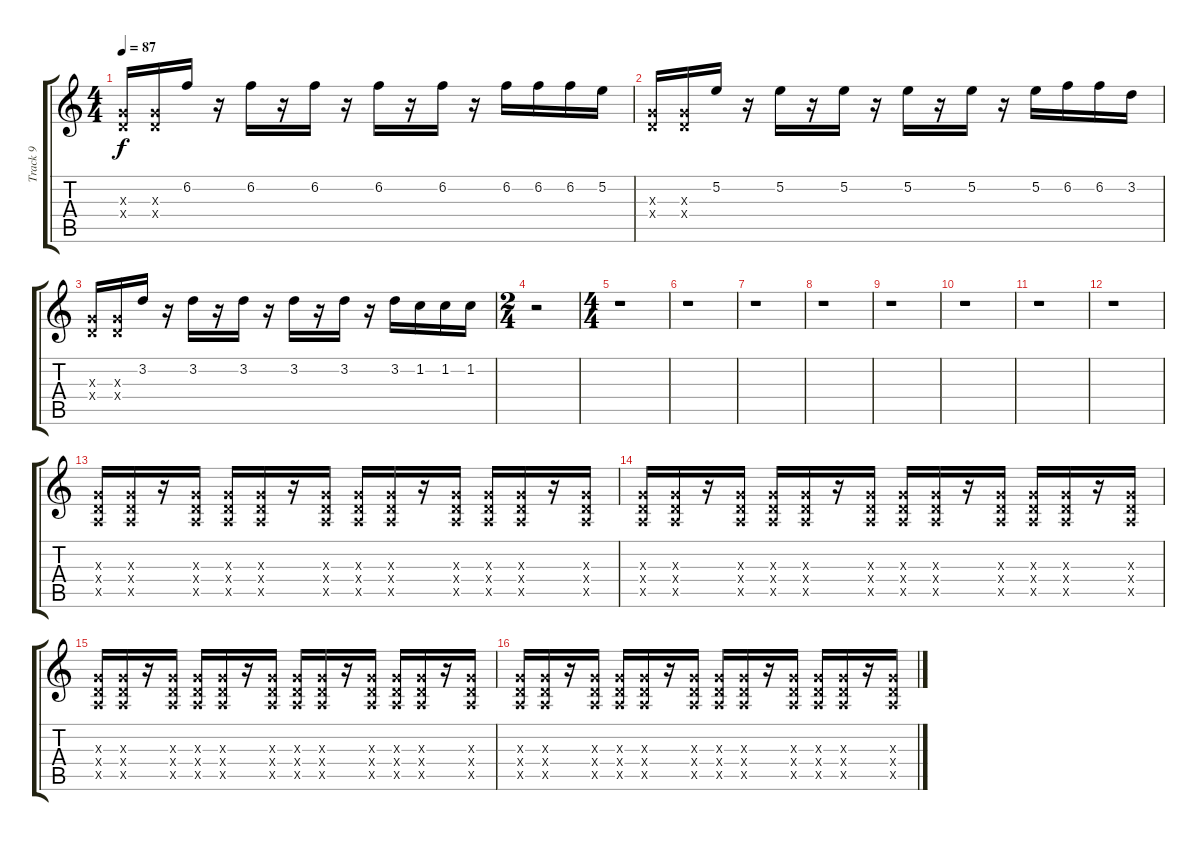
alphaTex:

\track ("Track 9" "Track 9") {instrument overdrivenguitar}
\staff {score tabs}
\tuning (E4 B3 G3 D3 A2 E2) {hide}
\ts (4 4)
\tempo 87
\clef g2
\ks c
(0.3{x} 0.4{x}).16{dy f} (0.3{x} 0.4{x}).16 6.2.16 r.16 6.2.16 r.16 6.2.16 r.16 6.2.16 r.16 6.2.16 r.16 6.2.16 6.2.16 6.2.16 5.2.16 |
(0.3{x} 0.4{x}).16 (0.3{x} 0.4{x}).16 5.2.16 r.16 5.2.16 r.16 5.2.16 r.16 5.2.16 r.16 5.2.16 r.16 5.2.16 6.2.16 6.2.16 3.2.16 |
(0.3{x} 0.4{x}).16 (0.3{x} 0.4{x}).16 3.2.16 r.16 3.2.16 r.16 3.2.16 r.16 3.2.16 r.16 3.2.16 r.16 3.2.16 1.2.16 1.2.16 1.2.16 |
\ts (2 4)
r.2 |
\ts (4 4)
r.1 |
r.1 |
r.1 |
r.1 |
r.1 |
r.1 |
r.1 |
r.1 |
(0.3{x} 0.4{x} 0.5{x}).16 (0.3{x} 0.4{x} 0.5{x}).16 r.16 (0.3{x} 0.4{x} 0.5{x}).16 (0.3{x} 0.4{x} 0.5{x}).16 (0.3{x} 0.4{x} 0.5{x}).16 r.16 (0.3{x} 0.4{x} 0.5{x}).16 (0.3{x} 0.4{x} 0.5{x}).16 (0.3{x} 0.4{x} 0.5{x}).16 r.16 (0.3{x} 0.4{x} 0.5{x}).16 (0.3{x} 0.4{x} 0.5{x}).16 (0.3{x} 0.4{x} 0.5{x}).16 r.16 (0.3{x} 0.4{x} 0.5{x}).16 |
(0.3{x} 0.4{x} 0.5{x}).16 (0.3{x} 0.4{x} 0.5{x}).16 r.16 (0.3{x} 0.4{x} 0.5{x}).16 (0.3{x} 0.4{x} 0.5{x}).16 (0.3{x} 0.4{x} 0.5{x}).16 r.16 (0.3{x} 0.4{x} 0.5{x}).16 (0.3{x} 0.4{x} 0.5{x}).16 (0.3{x} 0.4{x} 0.5{x}).16 r.16 (0.3{x} 0.4{x} 0.5{x}).16 (0.3{x} 0.4{x} 0.5{x}).16 (0.3{x} 0.4{x} 0.5{x}).16 r.16 (0.3{x} 0.4{x} 0.5{x}).16 |
(0.3{x} 0.4{x} 0.5{x}).16 (0.3{x} 0.4{x} 0.5{x}).16 r.16 (0.3{x} 0.4{x} 0.5{x}).16 (0.3{x} 0.4{x} 0.5{x}).16 (0.3{x} 0.4{x} 0.5{x}).16 r.16 (0.3{x} 0.4{x} 0.5{x}).16 (0.3{x} 0.4{x} 0.5{x}).16 (0.3{x} 0.4{x} 0.5{x}).16 r.16 (0.3{x} 0.4{x} 0.5{x}).16 (0.3{x} 0.4{x} 0.5{x}).16 (0.3{x} 0.4{x} 0.5{x}).16 r.16 (0.3{x} 0.4{x} 0.5{x}).16 |
(0.3{x} 0.4{x} 0.5{x}).16 (0.3{x} 0.4{x} 0.5{x}).16 r.16 (0.3{x} 0.4{x} 0.5{x}).16 (0.3{x} 0.4{x} 0.5{x}).16 (0.3{x} 0.4{x} 0.5{x}).16 r.16 (0.3{x} 0.4{x} 0.5{x}).16 (0.3{x} 0.4{x} 0.5{x}).16 (0.3{x} 0.4{x} 0.5{x}).16 r.16 (0.3{x} 0.4{x} 0.5{x}).16 (0.3{x} 0.4{x} 0.5{x}).16 (0.3{x} 0.4{x} 0.5{x}).16 r.16 (0.3{x} 0.4{x} 0.5{x}).16
